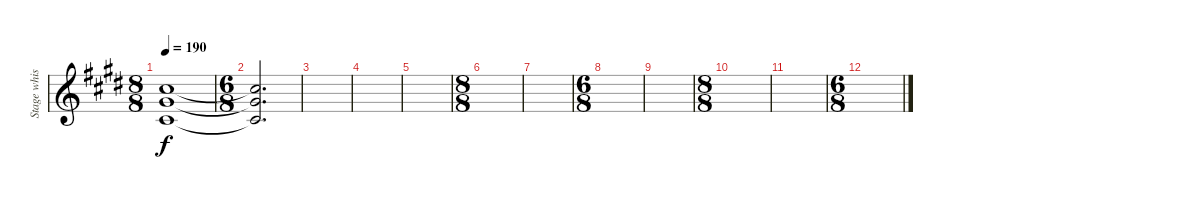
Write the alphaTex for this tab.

\track ("Stage whisper" "Stage whis") {instrument lead3calliope}
\staff {score}
\tuning (Db4 Ab3 E3 B2 Gb2 B1) {hide}
\ts (8 8)
\tempo 190
\clef g2
\ks c#minor
(12.1{t} 5.2{t} 16.3{t}).1{dy f} |
\ts (6 8)
(12.1{t} 5.2{t} 16.3{t}).2{d} |
|
|
|
\ts (8 8)
|
|
\ts (6 8)
|
|
\ts (8 8)
|
|
\ts (6 8)
